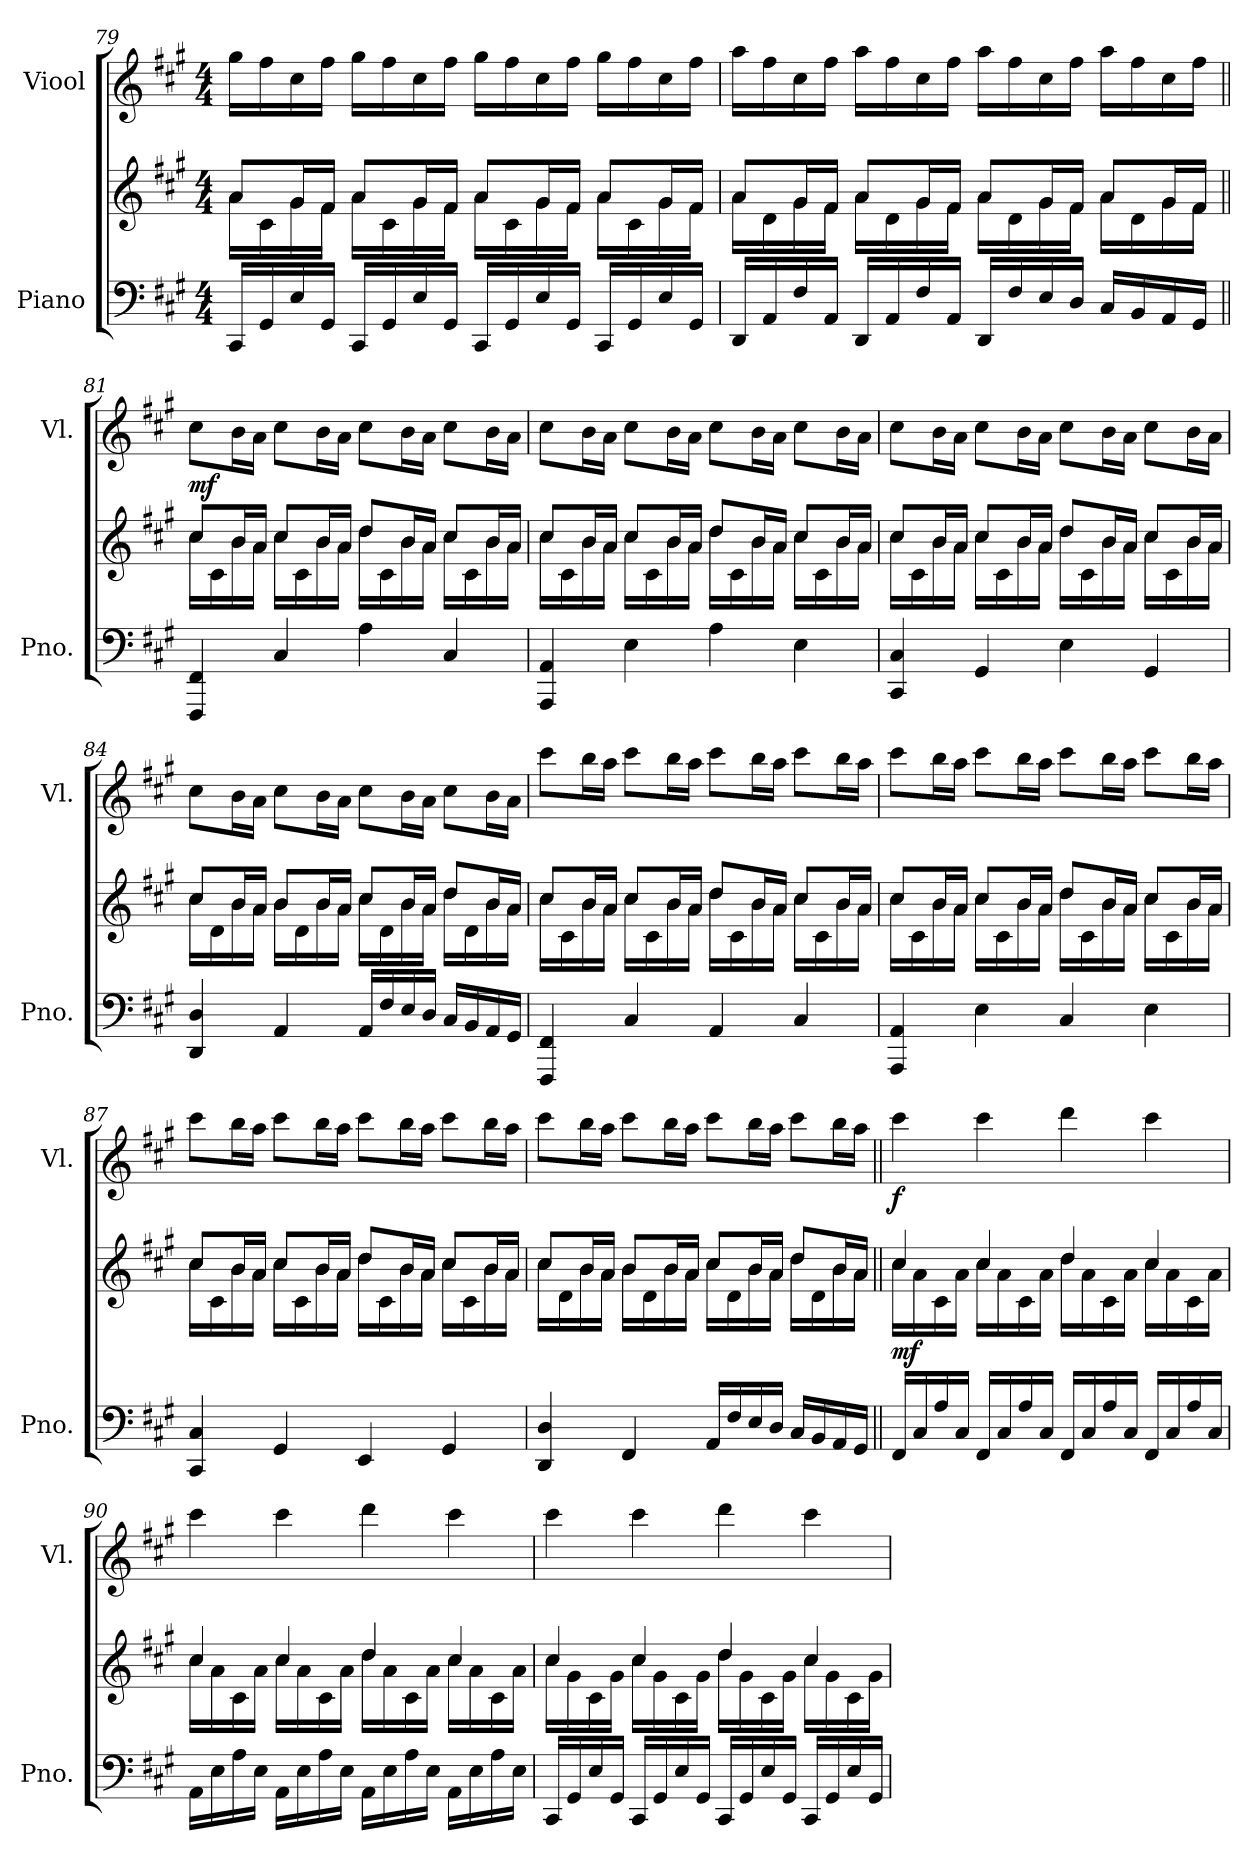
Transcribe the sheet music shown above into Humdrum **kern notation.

**kern	**kern	**dynam	**kern	**dynam
*part2	*part2	*part2	*part1	*part1
*staff3	*staff2	*staff2/3	*staff1	*staff1
*I"Piano	*	*	*I"Viool	*
*I'Pno.	*	*	*I'Vl.	*
*clefF4	*clefG2	*	*clefG2	*
*k[f#c#g#]	*k[f#c#g#]	*	*k[f#c#g#]	*
*M4/4	*M4/4	*	*M4/4	*
=79	=79	=79	=79	=79
*	*^	*	*	*
16CC#/LL	16a\LL	8a/L	.	16gg#\LL	.
16GG#/	16c#\	.	.	16ff#\	.
16E/	16g#\	16g#/L	.	16cc#\	.
16GG#/JJ	16f#\JJ	16f#/JJ	.	16ff#\JJ	.
16CC#/LL	16a\LL	8a/L	.	16gg#\LL	.
16GG#/	16c#\	.	.	16ff#\	.
16E/	16g#\	16g#/L	.	16cc#\	.
16GG#/JJ	16f#\JJ	16f#/JJ	.	16ff#\JJ	.
16CC#/LL	16a\LL	8a/L	.	16gg#\LL	.
16GG#/	16c#\	.	.	16ff#\	.
16E/	16g#\	16g#/L	.	16cc#\	.
16GG#/JJ	16f#\JJ	16f#/JJ	.	16ff#\JJ	.
16CC#/LL	16a\LL	8a/L	.	16gg#\LL	.
16GG#/	16c#\	.	.	16ff#\	.
16E/	16g#\	16g#/L	.	16cc#\	.
16GG#/JJ	16f#\JJ	16f#/JJ	.	16ff#\JJ	.
!!LO:PB:g=z
=80	=80	=80	=80	=80	=80
16DD/LL	16a\LL	8a/L	.	16aa\LL	.
16AA/	16d\	.	.	16ff#\	.
16F#/	16g#\	16g#/L	.	16cc#\	.
16AA/JJ	16f#\JJ	16f#/JJ	.	16ff#\JJ	.
16DD/LL	16a\LL	8a/L	.	16aa\LL	.
16AA/	16d\	.	.	16ff#\	.
16F#/	16g#\	16g#/L	.	16cc#\	.
16AA/JJ	16f#\JJ	16f#/JJ	.	16ff#\JJ	.
16DD/LL	16a\LL	8a/L	.	16aa\LL	.
16F#/	16d\	.	.	16ff#\	.
16E/	16g#\	16g#/L	.	16cc#\	.
16D/JJ	16f#\JJ	16f#/JJ	.	16ff#\JJ	.
16C#/LL	16a\LL	8a/L	.	16aa\LL	.
16BB/	16d\	.	.	16ff#\	.
16AA/	16g#\	16g#/L	.	16cc#\	.
16GG#/JJ	16f#\JJ	16f#/JJ	.	16ff#\JJ	.
=81||	=81||	=81||	=81||	=81||	=81||
!	!	!	!	!	!LO:DY:b
4FFF#/ 4FF#/	16cc#\LL	8cc#/L	.	8cc#\L	mf
.	16c#\	.	.	.	.
.	16b\	16b/L	.	16b\L	.
.	16a\JJ	16a/JJ	.	16a\JJ	.
4C#/	16cc#\LL	8cc#/L	.	8cc#\L	.
.	16c#\	.	.	.	.
.	16b\	16b/L	.	16b\L	.
.	16a\JJ	16a/JJ	.	16a\JJ	.
4A\	16dd\LL	8dd/L	.	8cc#\L	.
.	16c#\	.	.	.	.
.	16b\	16b/L	.	16b\L	.
.	16a\JJ	16a/JJ	.	16a\JJ	.
4C#/	16cc#\LL	8cc#/L	.	8cc#\L	.
.	16c#\	.	.	.	.
.	16b\	16b/L	.	16b\L	.
.	16a\JJ	16a/JJ	.	16a\JJ	.
!!LO:LB:g=z
=82	=82	=82	=82	=82	=82
4AAA/ 4AA/	16cc#\LL	8cc#/L	.	8cc#\L	.
.	16c#\	.	.	.	.
.	16b\	16b/L	.	16b\L	.
.	16a\JJ	16a/JJ	.	16a\JJ	.
4E\	16cc#\LL	8cc#/L	.	8cc#\L	.
.	16c#\	.	.	.	.
.	16b\	16b/L	.	16b\L	.
.	16a\JJ	16a/JJ	.	16a\JJ	.
4A\	16dd\LL	8dd/L	.	8cc#\L	.
.	16c#\	.	.	.	.
.	16b\	16b/L	.	16b\L	.
.	16a\JJ	16a/JJ	.	16a\JJ	.
4E\	16cc#\LL	8cc#/L	.	8cc#\L	.
.	16c#\	.	.	.	.
.	16b\	16b/L	.	16b\L	.
.	16a\JJ	16a/JJ	.	16a\JJ	.
=83	=83	=83	=83	=83	=83
4CC#/ 4C#/	16cc#\LL	8cc#/L	.	8cc#\L	.
.	16c#\	.	.	.	.
.	16b\	16b/L	.	16b\L	.
.	16a\JJ	16a/JJ	.	16a\JJ	.
4GG#/	16cc#\LL	8cc#/L	.	8cc#\L	.
.	16c#\	.	.	.	.
.	16b\	16b/L	.	16b\L	.
.	16a\JJ	16a/JJ	.	16a\JJ	.
4E\	16dd\LL	8dd/L	.	8cc#\L	.
.	16c#\	.	.	.	.
.	16b\	16b/L	.	16b\L	.
.	16a\JJ	16a/JJ	.	16a\JJ	.
4GG#/	16cc#\LL	8cc#/L	.	8cc#\L	.
.	16c#\	.	.	.	.
.	16b\	16b/L	.	16b\L	.
.	16a\JJ	16a/JJ	.	16a\JJ	.
!!LO:LB:g=z
=84	=84	=84	=84	=84	=84
4DD/ 4D/	16cc#\LL	8cc#/L	.	8cc#\L	.
.	16d\	.	.	.	.
.	16b\	16b/L	.	16b\L	.
.	16a\JJ	16a/JJ	.	16a\JJ	.
4AA/	16b\LL	8b/L	.	8cc#\L	.
.	16d\	.	.	.	.
.	16b\	16b/L	.	16b\L	.
.	16a\JJ	16a/JJ	.	16a\JJ	.
16AA/LL	16cc#\LL	8cc#/L	.	8cc#\L	.
16F#/	16d\	.	.	.	.
16E/	16b\	16b/L	.	16b\L	.
16D/JJ	16a\JJ	16a/JJ	.	16a\JJ	.
16C#/LL	16dd\LL	8dd/L	.	8cc#\L	.
16BB/	16d\	.	.	.	.
16AA/	16b\	16b/L	.	16b\L	.
16GG#/JJ	16a\JJ	16a/JJ	.	16a\JJ	.
=85	=85	=85	=85	=85	=85
4FFF#/ 4FF#/	16cc#\LL	8cc#/L	.	8ccc#\L	.
.	16c#\	.	.	.	.
.	16b\	16b/L	.	16bb\L	.
.	16a\JJ	16a/JJ	.	16aa\JJ	.
4C#/	16cc#\LL	8cc#/L	.	8ccc#\L	.
.	16c#\	.	.	.	.
.	16b\	16b/L	.	16bb\L	.
.	16a\JJ	16a/JJ	.	16aa\JJ	.
4AA/	16dd\LL	8dd/L	.	8ccc#\L	.
.	16c#\	.	.	.	.
.	16b\	16b/L	.	16bb\L	.
.	16a\JJ	16a/JJ	.	16aa\JJ	.
4C#/	16cc#\LL	8cc#/L	.	8ccc#\L	.
.	16c#\	.	.	.	.
.	16b\	16b/L	.	16bb\L	.
.	16a\JJ	16a/JJ	.	16aa\JJ	.
!!LO:LB:g=z
=86	=86	=86	=86	=86	=86
4AAA/ 4AA/	16cc#\LL	8cc#/L	.	8ccc#\L	.
.	16c#\	.	.	.	.
.	16b\	16b/L	.	16bb\L	.
.	16a\JJ	16a/JJ	.	16aa\JJ	.
4E\	16cc#\LL	8cc#/L	.	8ccc#\L	.
.	16c#\	.	.	.	.
.	16b\	16b/L	.	16bb\L	.
.	16a\JJ	16a/JJ	.	16aa\JJ	.
4C#/	16dd\LL	8dd/L	.	8ccc#\L	.
.	16c#\	.	.	.	.
.	16b\	16b/L	.	16bb\L	.
.	16a\JJ	16a/JJ	.	16aa\JJ	.
4E\	16cc#\LL	8cc#/L	.	8ccc#\L	.
.	16c#\	.	.	.	.
.	16b\	16b/L	.	16bb\L	.
.	16a\JJ	16a/JJ	.	16aa\JJ	.
=87	=87	=87	=87	=87	=87
4CC#/ 4C#/	16cc#\LL	8cc#/L	.	8ccc#\L	.
.	16c#\	.	.	.	.
.	16b\	16b/L	.	16bb\L	.
.	16a\JJ	16a/JJ	.	16aa\JJ	.
4GG#/	16cc#\LL	8cc#/L	.	8ccc#\L	.
.	16c#\	.	.	.	.
.	16b\	16b/L	.	16bb\L	.
.	16a\JJ	16a/JJ	.	16aa\JJ	.
4EE/	16dd\LL	8dd/L	.	8ccc#\L	.
.	16c#\	.	.	.	.
.	16b\	16b/L	.	16bb\L	.
.	16a\JJ	16a/JJ	.	16aa\JJ	.
4GG#/	16cc#\LL	8cc#/L	.	8ccc#\L	.
.	16c#\	.	.	.	.
.	16b\	16b/L	.	16bb\L	.
.	16a\JJ	16a/JJ	.	16aa\JJ	.
!!LO:PB:g=z
=88	=88	=88	=88	=88	=88
4DD/ 4D/	16cc#\LL	8cc#/L	.	8ccc#\L	.
.	16d\	.	.	.	.
.	16b\	16b/L	.	16bb\L	.
.	16a\JJ	16a/JJ	.	16aa\JJ	.
4FF#/	16b\LL	8b/L	.	8ccc#\L	.
.	16d\	.	.	.	.
.	16b\	16b/L	.	16bb\L	.
.	16a\JJ	16a/JJ	.	16aa\JJ	.
16AA/LL	16cc#\LL	8cc#/L	.	8ccc#\L	.
16F#/	16d\	.	.	.	.
16E/	16b\	16b/L	.	16bb\L	.
16D/JJ	16a\JJ	16a/JJ	.	16aa\JJ	.
16C#/LL	16dd\LL	8dd/L	.	8ccc#\L	.
16BB/	16d\	.	.	.	.
16AA/	16b\	16b/L	.	16bb\L	.
16GG#/JJ	16a\JJ	16a/JJ	.	16aa\JJ	.
=89||	=89||	=89||	=89||	=89||	=89||
!	!	!	!LO:DY:b	!	!LO:DY:b
16FF#/LL	16cc#\LL	4cc#/	mf	4ccc#\	f
16C#/	16a\	.	.	.	.
16A/	16c#\	.	.	.	.
16C#/JJ	16a\JJ	.	.	.	.
16FF#/LL	16cc#\LL	4cc#/	.	4ccc#\	.
16C#/	16a\	.	.	.	.
16A/	16c#\	.	.	.	.
16C#/JJ	16a\JJ	.	.	.	.
16FF#/LL	16dd\LL	4dd/	.	4ddd\	.
16C#/	16a\	.	.	.	.
16A/	16c#\	.	.	.	.
16C#/JJ	16a\JJ	.	.	.	.
16FF#/LL	16cc#\LL	4cc#/	.	4ccc#\	.
16C#/	16a\	.	.	.	.
16A/	16c#\	.	.	.	.
16C#/JJ	16a\JJ	.	.	.	.
!!LO:LB:g=z
=90	=90	=90	=90	=90	=90
16AA\LL	16cc#\LL	4cc#/	.	4ccc#\	.
16E\	16a\	.	.	.	.
16A\	16c#\	.	.	.	.
16E\JJ	16a\JJ	.	.	.	.
16AA\LL	16cc#\LL	4cc#/	.	4ccc#\	.
16E\	16a\	.	.	.	.
16A\	16c#\	.	.	.	.
16E\JJ	16a\JJ	.	.	.	.
16AA\LL	16dd\LL	4dd/	.	4ddd\	.
16E\	16a\	.	.	.	.
16A\	16c#\	.	.	.	.
16E\JJ	16a\JJ	.	.	.	.
16AA\LL	16cc#\LL	4cc#/	.	4ccc#\	.
16E\	16a\	.	.	.	.
16A\	16c#\	.	.	.	.
16E\JJ	16a\JJ	.	.	.	.
=91	=91	=91	=91	=91	=91
16CC#/LL	16cc#\LL	4cc#/	.	4ccc#\	.
16GG#/	16g#\	.	.	.	.
16E/	16c#\	.	.	.	.
16GG#/JJ	16g#\JJ	.	.	.	.
16CC#/LL	16cc#\LL	4cc#/	.	4ccc#\	.
16GG#/	16g#\	.	.	.	.
16E/	16c#\	.	.	.	.
16GG#/JJ	16g#\JJ	.	.	.	.
16CC#/LL	16dd\LL	4dd/	.	4ddd\	.
16GG#/	16g#\	.	.	.	.
16E/	16c#\	.	.	.	.
16GG#/JJ	16g#\JJ	.	.	.	.
16CC#/LL	16cc#\LL	4cc#/	.	4ccc#\	.
16GG#/	16g#\	.	.	.	.
16E/	16c#\	.	.	.	.
16GG#/JJ	16g#\JJ	.	.	.	.
*	*v	*v	*	*	*
=	=	=	=	=
*-	*-	*-	*-	*-
